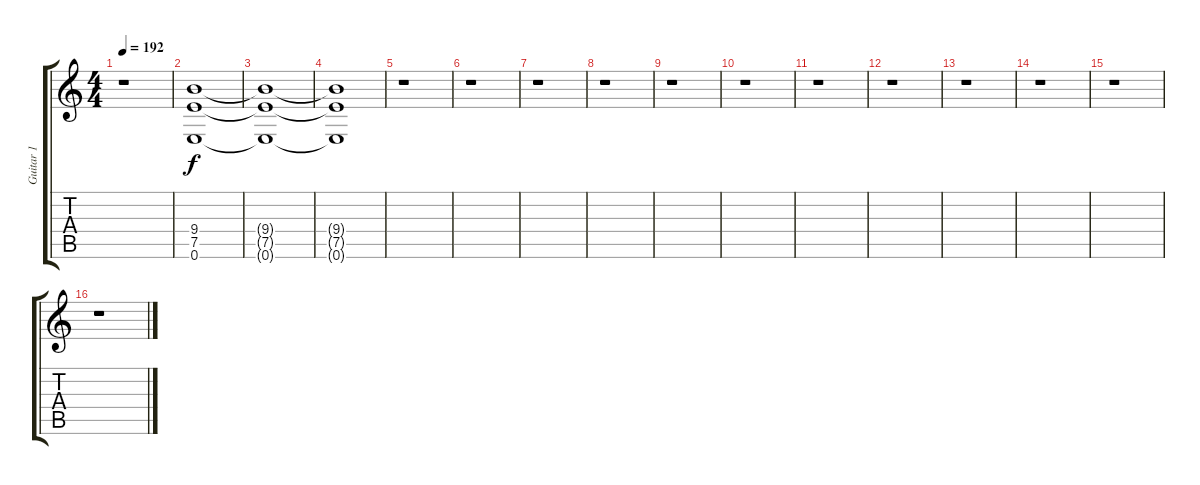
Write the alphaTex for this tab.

\track ("Guitar 1" "Guitar 1") {instrument distortionguitar}
\staff {score tabs}
\tuning (E4 B3 G3 D3 A2 E2) {hide}
\ts (4 4)
\tempo 192
\clef g2
\ks c
r.1{dy f} |
(9.4 7.5 0.6).1 |
(9.4{t} 7.5{t} 0.6{t}).1 |
(9.4{t} 7.5{t} 0.6{t}).1 |
r.1 |
r.1 |
r.1 |
r.1 |
r.1 |
r.1 |
r.1 |
r.1 |
r.1 |
r.1 |
r.1 |
r.1
